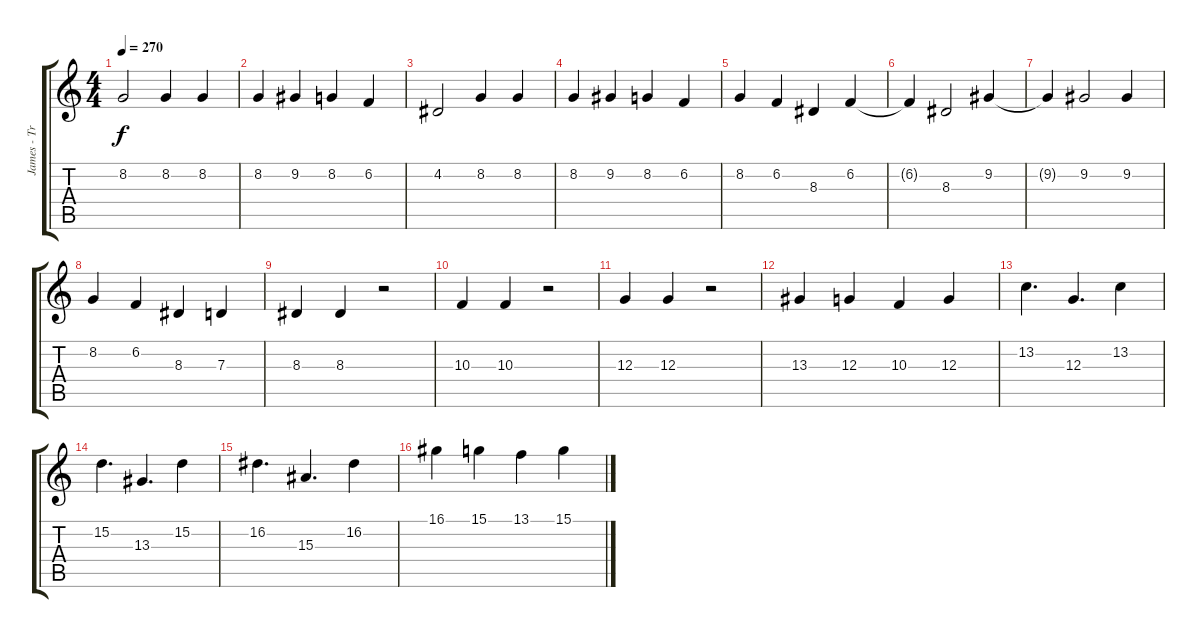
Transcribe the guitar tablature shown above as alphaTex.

\track ("James - Trumpet" "James - Tr") {instrument trumpet}
\staff {score tabs}
\tuning (E4 B3 G3 D3 A2 E2) {hide}
\ts (4 4)
\tempo 270
\clef g2
\ks c
8.2.2{dy f} 8.2.4 8.2.4 |
8.2.4 9.2.4 8.2.4 6.2.4 |
4.2.2 8.2.4 8.2.4 |
8.2.4 9.2.4 8.2.4 6.2.4 |
8.2.4 6.2.4 8.3.4 6.2.4 |
6.2{t}.4 8.3.2 9.2.4 |
9.2{t}.4 9.2.2 9.2.4 |
8.2.4 6.2.4 8.3.4 7.3.4 |
8.3.4 8.3.4 r.2 |
10.3.4 10.3.4 r.2 |
12.3.4 12.3.4 r.2 |
13.3.4 12.3.4 10.3.4 12.3.4 |
13.2.4{d} 12.3.4{d} 13.2.4 |
15.2.4{d} 13.3.4{d} 15.2.4 |
16.2.4{d} 15.3.4{d} 16.2.4 |
16.1.4 15.1.4 13.1.4 15.1.4
